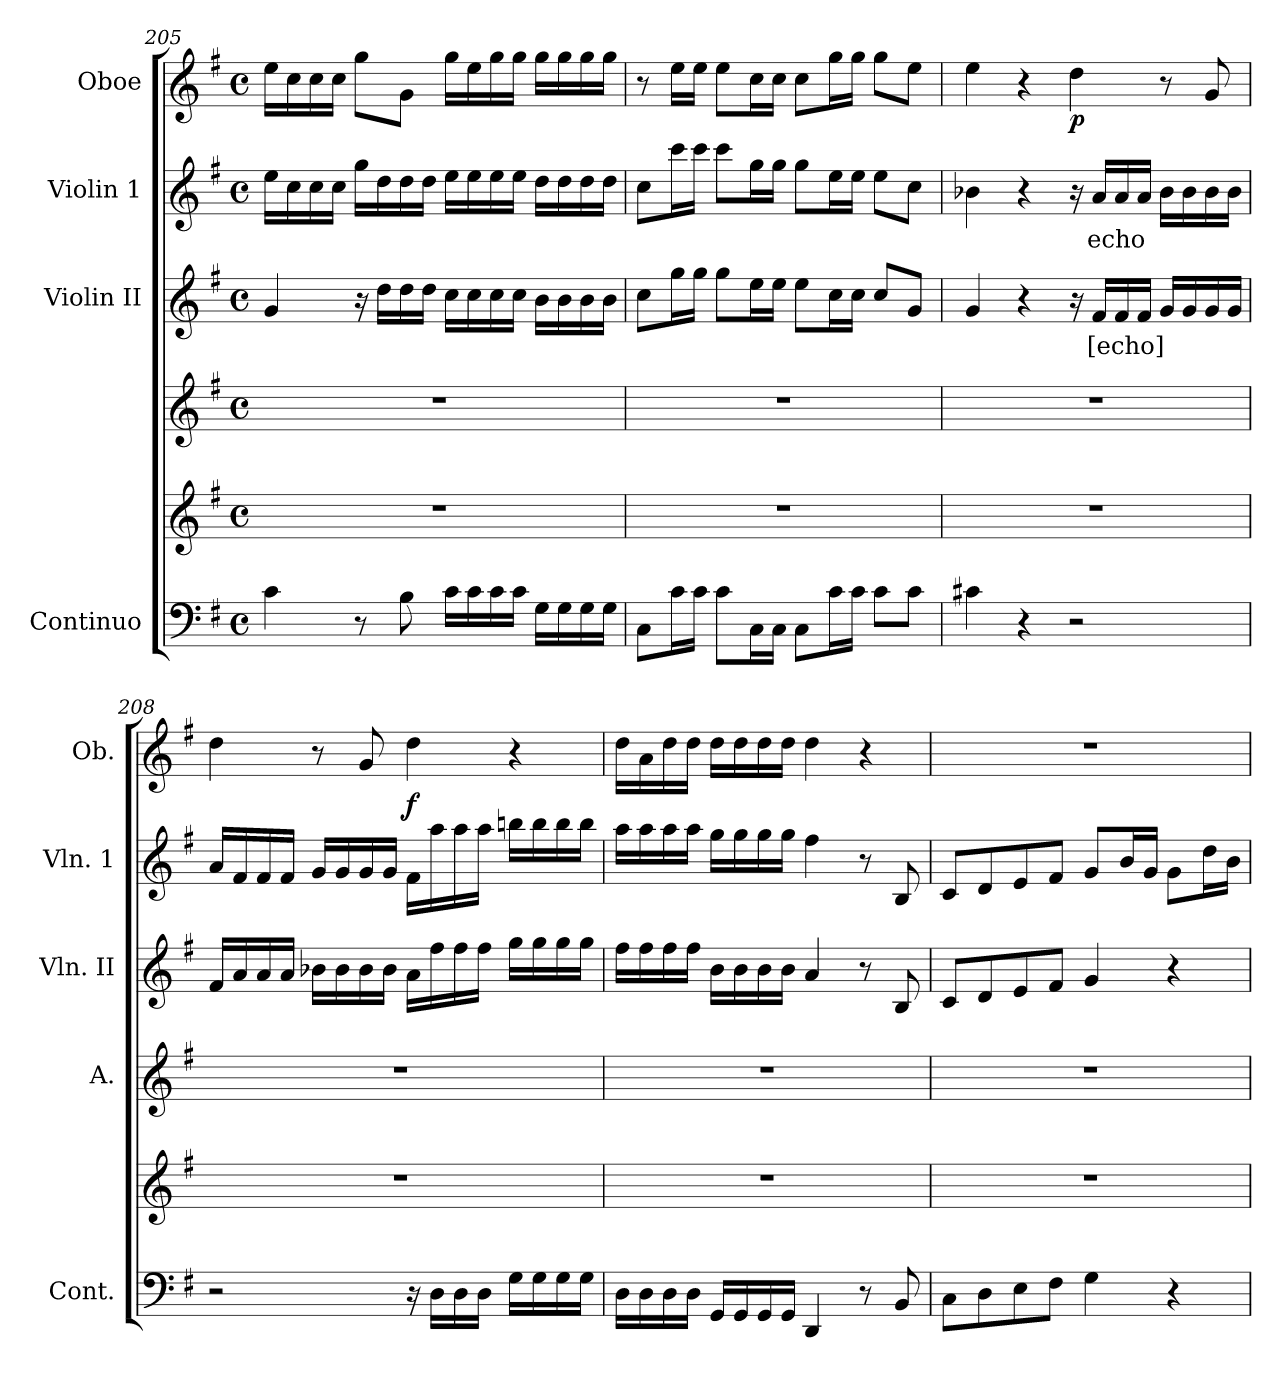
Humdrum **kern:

**kern	**kern	**kern	**kern	**text	**kern	**text	**dynam	**kern	**dynam
*part5	*part5	*part4	*part3	*part3	*part2	*part2	*part2	*part1	*part1
*staff6	*staff5	*staff4	*staff3	*staff3	*staff2	*staff2	*staff2	*staff1	*staff1
*I"Continuo	*	*I""Contr- alto"	*I"Violin II	*	*I"Violin 1	*	*	*I"Oboe	*
*I'Cont.	*	*I'A.	*I'Vln. II	*	*I'Vln. 1	*	*	*I'Ob.	*
*clefF4	*clefG2	*clefG2	*clefG2	*	*clefG2	*	*	*clefG2	*
*k[f#]	*k[f#]	*k[f#]	*k[f#]	*	*k[f#]	*	*	*k[f#]	*
*G:	*G:	*G:	*G:	*	*G:	*	*	*G:	*
*M4/4	*M4/4	*M4/4	*M4/4	*	*M4/4	*	*	*M4/4	*
*met(c)	*met(c)	*met(c)	*met(c)	*	*met(c)	*	*	*met(c)	*
=205	=205	=205	=205	=205	=205	=205	=205	=205	=205
4ci\	1r	1r	4gi/	.	16eei\LL	.	.	16eei\LL	.
.	.	.	.	.	16cci\	.	.	16cci\	.
.	.	.	.	.	16cci\	.	.	16cci\	.
.	.	.	.	.	16cci\JJ	.	.	16cci\JJ	.
8r	.	.	16r	.	16ggi\LL	.	.	8ggi\L	.
.	.	.	16ddi\LL	.	16ddi\	.	.	.	.
8Bi\	.	.	16ddi\	.	16ddi\	.	.	8gi\J	.
.	.	.	16ddi\JJ	.	16ddi\JJ	.	.	.	.
16ci\LL	.	.	16cci\LL	.	16eei\LL	.	.	16ggi\LL	.
16ci\	.	.	16cci\	.	16eei\	.	.	16eei\	.
16ci\	.	.	16cci\	.	16eei\	.	.	16ggi\	.
16ci\JJ	.	.	16cci\JJ	.	16eei\JJ	.	.	16ggi\JJ	.
16Gi\LL	.	.	16bi\LL	.	16ddi\LL	.	.	16ggi\LL	.
16Gi\	.	.	16bi\	.	16ddi\	.	.	16ggi\	.
16Gi\	.	.	16bi\	.	16ddi\	.	.	16ggi\	.
16Gi\JJ	.	.	16bi\JJ	.	16ddi\JJ	.	.	16ggi\JJ	.
!!LO:LB:g=z
=206	=206	=206	=206	=206	=206	=206	=206	=206	=206
8Ci\L	1r	1r	8cci\L	.	8cci\L	.	.	8r	.
16ci\L	.	.	16ggi\L	.	16ccci\L	.	.	16eei\LL	.
16ci\JJ	.	.	16ggi\JJ	.	16ccci\JJ	.	.	16eei\JJ	.
8ci\L	.	.	8ggi\L	.	8ccci\L	.	.	8eei\L	.
16Ci\L	.	.	16eei\L	.	16ggi\L	.	.	16cci\L	.
16Ci\JJ	.	.	16eei\JJ	.	16ggi\JJ	.	.	16cci\JJ	.
8Ci\L	.	.	8eei\L	.	8ggi\L	.	.	8cci\L	.
16ci\L	.	.	16cci\L	.	16eei\L	.	.	16ggi\L	.
16ci\JJ	.	.	16cci\JJ	.	16eei\JJ	.	.	16ggi\JJ	.
8ci\L	.	.	8cci/L	.	8eei\L	.	.	8ggi\L	.
8ci\J	.	.	8gi/J	.	8cci\J	.	.	8eei\J	.
=207	=207	=207	=207	=207	=207	=207	=207	=207	=207
4c#Xi\	1r	1r	4gi/	.	4b-Xi\	.	.	4eei\	.
4r	.	.	4r	.	4r	.	.	4r	.
2r	.	.	16r	.	16r	.	.	4ddi\	p
!	!	!	!	!LO:LY:b:color=#000000	!	!	!	!	!
!	!	!	!	!	!	!LO:LY:b:color=#000000	!	!	!
.	.	.	16f#i/LL	[echo]	16ai/LL	echo	.	.	.
.	.	.	16f#i/	.	16ai/	.	.	.	.
.	.	.	16f#i/JJ	.	16ai/JJ	.	.	.	.
.	.	.	16gi/LL	.	16b-i\LL	.	.	8r	.
.	.	.	16gi/	.	16b-i\	.	.	.	.
.	.	.	16gi/	.	16b-i\	.	.	8gi/	.
.	.	.	16gi/JJ	.	16b-i\JJ	.	.	.	.
=208	=208	=208	=208	=208	=208	=208	=208	=208	=208
2r	1r	1r	16f#i/LL	.	16ai/LL	.	.	4ddi\	.
.	.	.	16ai/	.	16f#i/	.	.	.	.
.	.	.	16ai/	.	16f#i/	.	.	.	.
.	.	.	16ai/JJ	.	16f#i/JJ	.	.	.	.
.	.	.	16b-Xi\LL	.	16gi/LL	.	.	8r	.
.	.	.	16b-i\	.	16gi/	.	.	.	.
.	.	.	16b-i\	.	16gi/	.	.	8gi/	.
.	.	.	16b-i\JJ	.	16gi/JJ	.	.	.	.
16r	.	.	16ai\LL	.	16f#i\LL	.	f	4ddi\	.
16Di\LL	.	.	16ff#i\	.	16aai\	.	.	.	.
16Di\	.	.	16ff#i\	.	16aai\	.	.	.	.
16Di\JJ	.	.	16ff#i\JJ	.	16aai\JJ	.	.	.	.
16Gi\LL	.	.	16ggi\LL	.	16bbni\LL	.	.	4r	.
16Gi\	.	.	16ggi\	.	16bbi\	.	.	.	.
16Gi\	.	.	16ggi\	.	16bbi\	.	.	.	.
16Gi\JJ	.	.	16ggi\JJ	.	16bbi\JJ	.	.	.	.
!!LO:PB:g=z
=209	=209	=209	=209	=209	=209	=209	=209	=209	=209
16Di\LL	1r	1r	16ff#i\LL	.	16aai\LL	.	.	16ddi\LL	.
16Di\	.	.	16ff#i\	.	16aai\	.	.	16ai\	.
16Di\	.	.	16ff#i\	.	16aai\	.	.	16ddi\	.
16Di\JJ	.	.	16ff#i\JJ	.	16aai\JJ	.	.	16ddi\JJ	.
16GGi/LL	.	.	16bi\LL	.	16ggi\LL	.	.	16ddi\LL	.
16GGi/	.	.	16bi\	.	16ggi\	.	.	16ddi\	.
16GGi/	.	.	16bi\	.	16ggi\	.	.	16ddi\	.
16GGi/JJ	.	.	16bi\JJ	.	16ggi\JJ	.	.	16ddi\JJ	.
4DDi/	.	.	4ai/	.	4ff#i\	.	.	4ddi\	.
8r	.	.	8r	.	8r	.	.	4r	.
8BBi/	.	.	8Bi/	.	8Bi/	.	.	.	.
=210	=210	=210	=210	=210	=210	=210	=210	=210	=210
8Ci\L	1r	1r	8ci/L	.	8ci/L	.	.	1r	.
8Di\	.	.	8di/	.	8di/	.	.	.	.
8Ei\	.	.	8ei/	.	8ei/	.	.	.	.
8F#i\J	.	.	8f#i/J	.	8f#i/J	.	.	.	.
4Gi\	.	.	4gi/	.	8gi/L	.	.	.	.
.	.	.	.	.	16bi/L	.	.	.	.
.	.	.	.	.	16gi/JJ	.	.	.	.
4r	.	.	4r	.	8gi\L	.	.	.	.
.	.	.	.	.	16ddi\L	.	.	.	.
.	.	.	.	.	16bi\JJ	.	.	.	.
=	=	=	=	=	=	=	=	=	=
*-	*-	*-	*-	*-	*-	*-	*-	*-	*-
